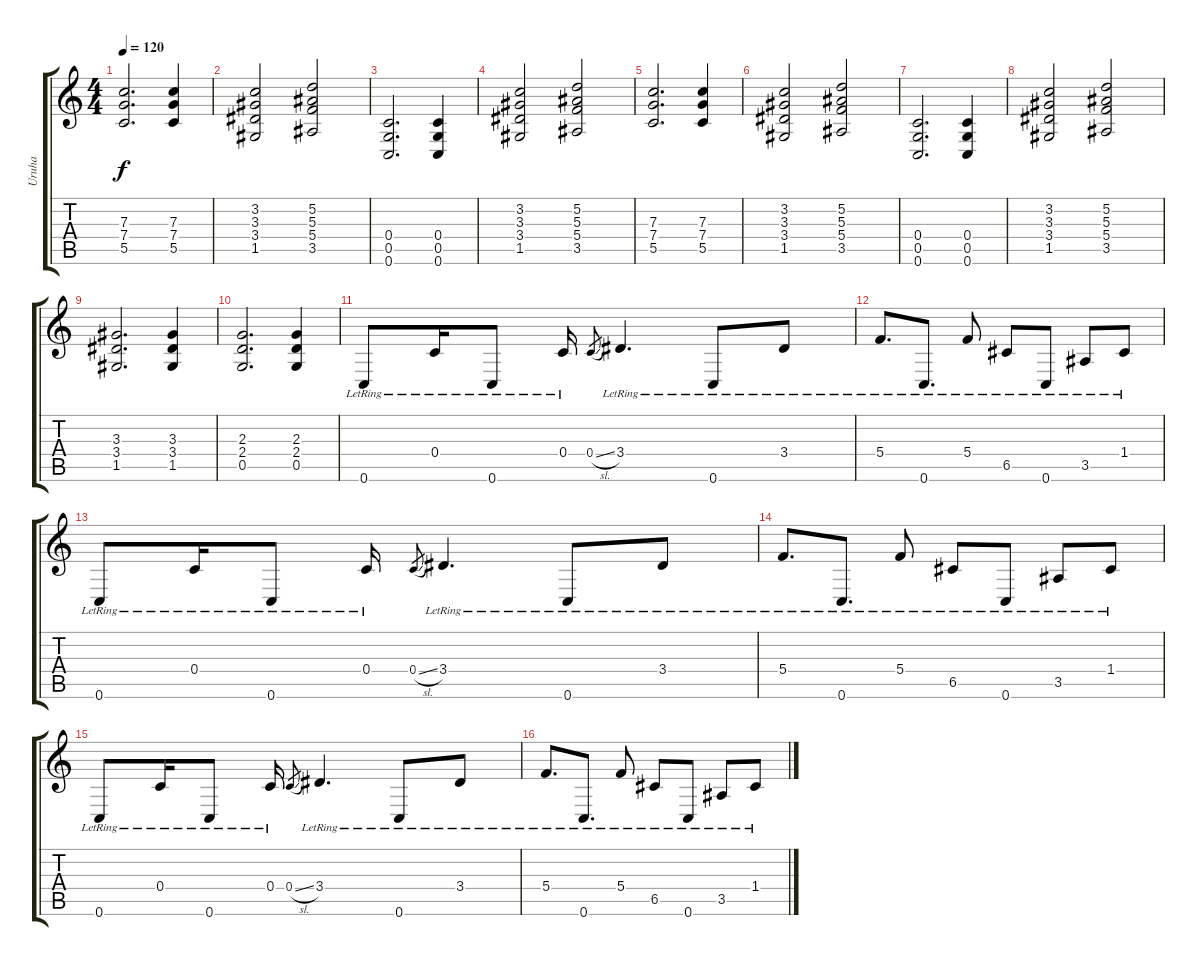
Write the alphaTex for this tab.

\track ("Uruha" "Uruha") {instrument electricguitarclean}
\staff {score tabs}
\tuning (D4 A3 F3 C3 G2 C2) {hide}
\ts (4 4)
\tempo 120
\clef g2
\ks c
(7.3 7.4 5.5).2{d dy f} (7.3 7.4 5.5).4 |
(3.2 3.3 3.4 1.5).2 (5.2 5.3 5.4 3.5).2 |
(0.4 0.5 0.6).2{d} (0.4 0.5 0.6).4 |
(3.2 3.3 3.4 1.5).2 (5.2 5.3 5.4 3.5).2 |
(7.3 7.4 5.5).2{d} (7.3 7.4 5.5).4 |
(3.2 3.3 3.4 1.5).2 (5.2 5.3 5.4 3.5).2 |
(0.4 0.5 0.6).2{d} (0.4 0.5 0.6).4 |
(3.2 3.3 3.4 1.5).2 (5.2 5.3 5.4 3.5).2 |
(3.3 3.4 1.5).2{d} (3.3 3.4 1.5).4 |
(2.3 2.4 0.5).2{d} (2.3 2.4 0.5).4 |
0.6{lr}.8{instrument electricguitarclean} 0.4{lr}.16 0.6{lr}.8 0.4{lr}.16 0.4{sl}.8{gr} 3.4{lr}.4{d} 0.6{lr}.8 3.4{lr}.8 |
5.4{lr}.8{d} 0.6{lr}.8{d} 5.4{lr}.8 6.5{lr}.8 0.6{lr}.8 3.5{lr}.8 1.4{lr}.8 |
0.6{lr}.8 0.4{lr}.16 0.6{lr}.8 0.4{lr}.16 0.4{sl}.8{gr} 3.4{lr}.4{d} 0.6{lr}.8 3.4{lr}.8 |
5.4{lr}.8{d} 0.6{lr}.8{d} 5.4{lr}.8 6.5{lr}.8 0.6{lr}.8 3.5{lr}.8 1.4{lr}.8 |
0.6{lr}.8 0.4{lr}.16 0.6{lr}.8 0.4{lr}.16 0.4{sl}.8{gr} 3.4{lr}.4{d} 0.6{lr}.8 3.4{lr}.8 |
5.4{lr}.8{d} 0.6{lr}.8{d} 5.4{lr}.8 6.5{lr}.8 0.6{lr}.8 3.5{lr}.8 1.4{lr}.8
